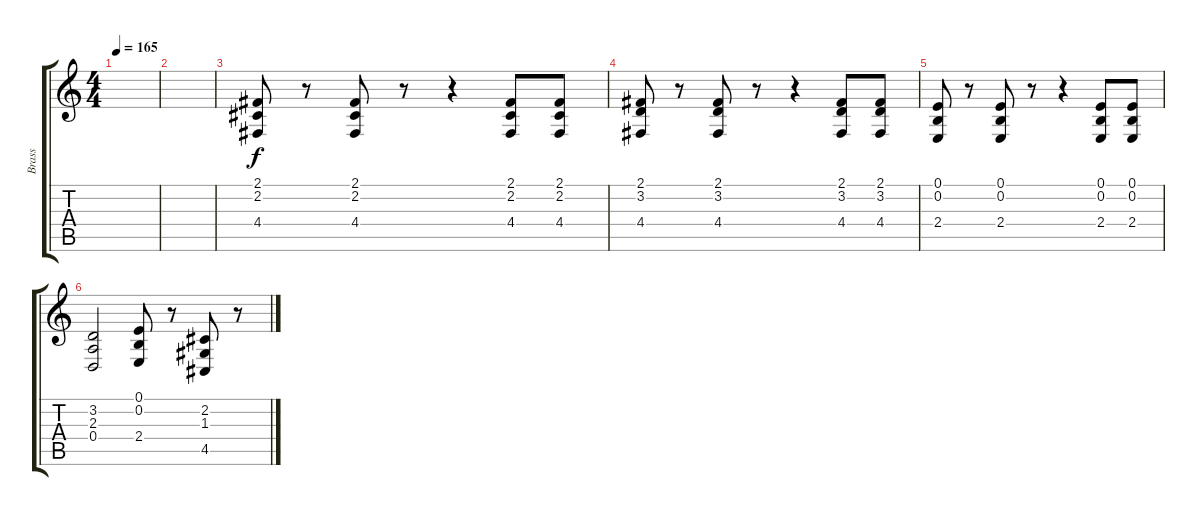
\track ("Brass" "Brass") {instrument trombone}
\staff {score tabs}
\tuning (E4 B3 G3 D3 A2 E2) {hide}
\ts (4 4)
\tempo 165
\clef g2
\ks c
|
|
(2.1 2.2 4.4).8 r.8 (2.1 2.2 4.4).8 r.8 r.4 (2.1 2.2 4.4).8 (2.1 2.2 4.4).8 |
(2.1 3.2 4.4).8 r.8 (2.1 3.2 4.4).8 r.8 r.4 (2.1 3.2 4.4).8 (2.1 3.2 4.4).8 |
(0.1 0.2 2.4).8 r.8 (0.1 0.2 2.4).8 r.8 r.4 (0.1 0.2 2.4).8 (0.1 0.2 2.4).8 |
(3.2 2.3 0.4).2 (0.1 0.2 2.4).8 r.8 (2.2 1.3 4.5).8 r.8
